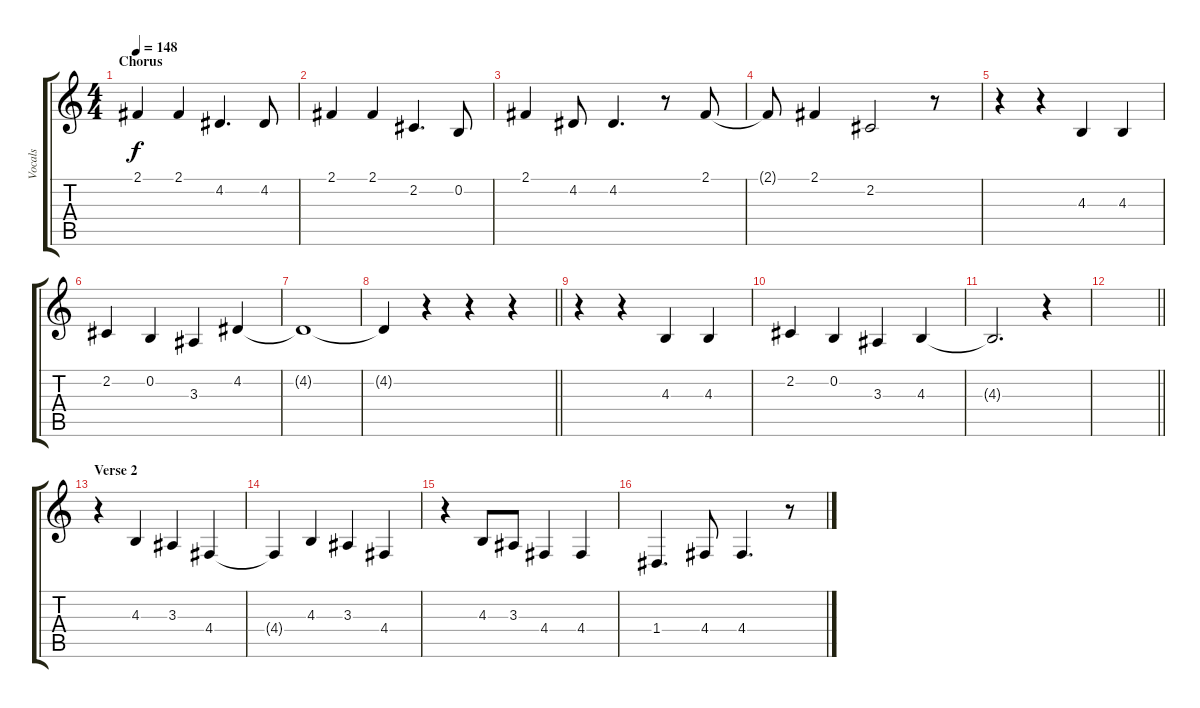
\track ("Vocals" "Vocals") {instrument altosax}
\staff {score tabs}
\tuning (E4 B3 G3 D3 A2 E2) {hide}
\ts (4 4)
\section ("" "Chorus")
\tempo 148
\clef g2
\ks c
2.1.4{dy f} 2.1.4 4.2.4{d} 4.2.8 |
2.1.4 2.1.4 2.2.4{d} 0.2.8 |
2.1.4 4.2.8 4.2.4{d} r.8 2.1.8 |
2.1{t}.8 2.1.4 2.2.2 r.8 |
r.4 r.4 4.3.4 4.3.4 |
2.2.4 0.2.4 3.3.4 4.2.4 |
4.2{t}.1 |
\barLineRight lightlight
4.2{t}.4 r.4 r.4 r.4 |
r.4 r.4 4.3.4 4.3.4 |
2.2.4 0.2.4 3.3.4 4.3.4 |
4.3{t}.2{d} r.4 |
\barLineRight lightlight
|
\section ("" "Verse 2")
r.4 4.3.4 3.3.4 4.4.4 |
4.4{t}.4 4.3.4 3.3.4 4.4.4 |
r.4 4.3.8 3.3.8 4.4.4 4.4.4 |
1.4.4{d} 4.4.8 4.4.4{d} r.8
